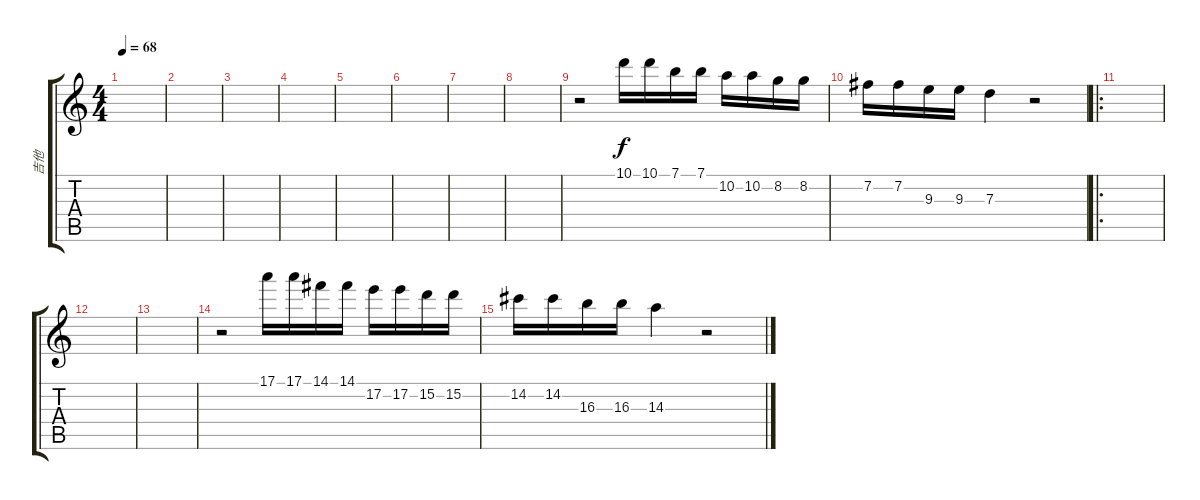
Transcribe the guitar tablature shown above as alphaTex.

\track ("吉他" "吉他") {instrument electricguitarjazz}
\staff {score tabs}
\tuning (E4 B3 G3 D3 A2 E2) {hide}
\ts (4 4)
\tempo 68
\clef g2
\ks c
|
|
|
|
|
|
|
|
r.2 10.1.16 10.1.16 7.1.16 7.1.16 10.2.16 10.2.16 8.2.16 8.2.16 |
7.2.16 7.2.16 9.3.16 9.3.16 7.3.4 r.2 |
\ro
|
|
|
r.2 17.1.16 17.1.16 14.1.16 14.1.16 17.2.16 17.2.16 15.2.16 15.2.16 |
14.2.16 14.2.16 16.3.16 16.3.16 14.3.4 r.2
